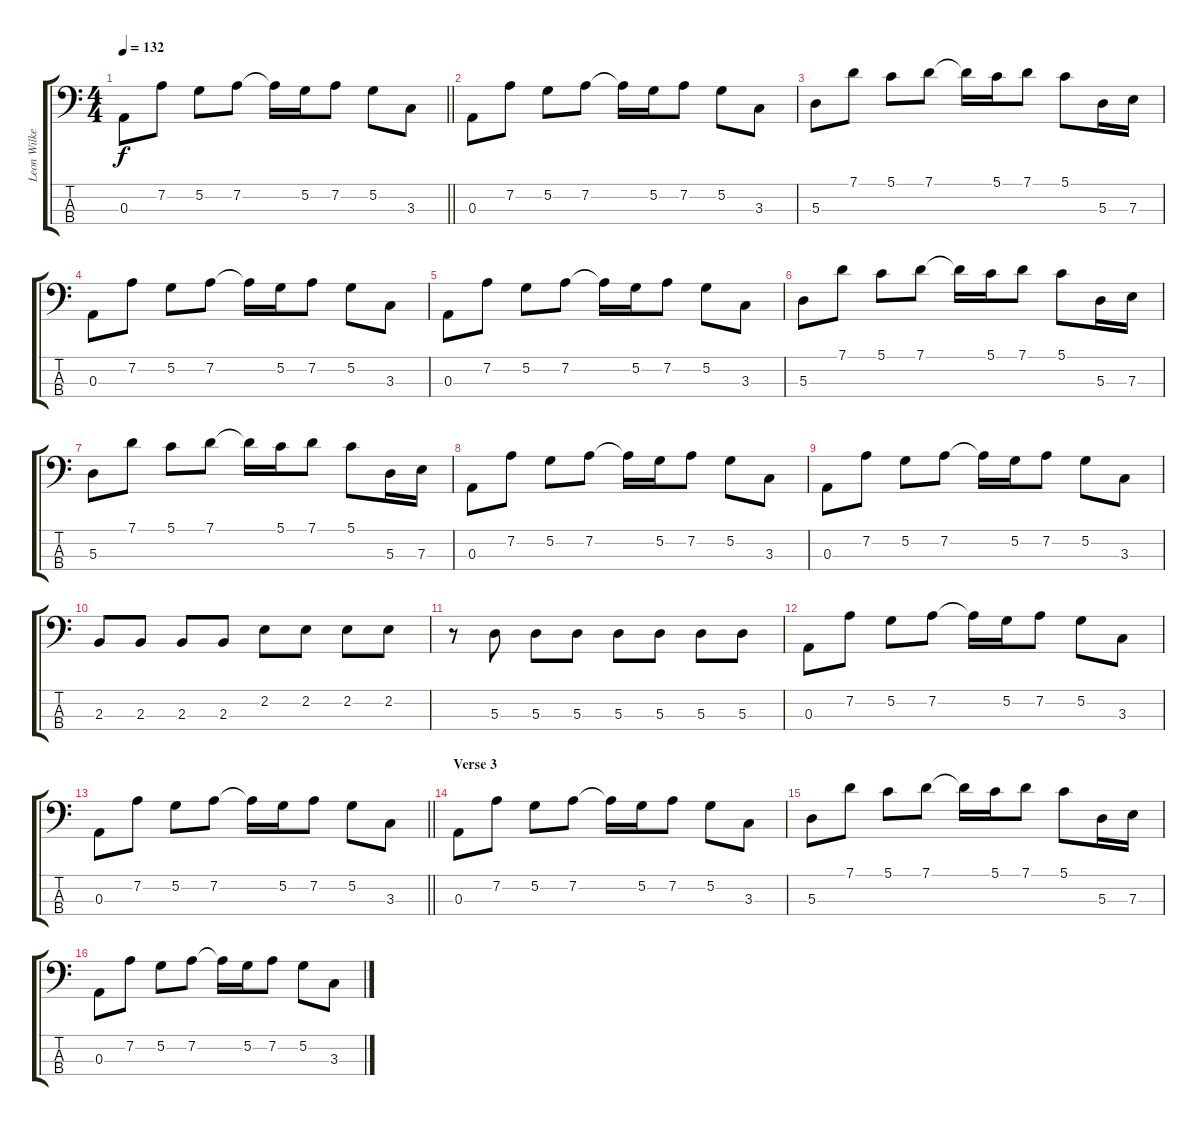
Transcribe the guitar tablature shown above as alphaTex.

\track ("Leon Wilkeson" "Leon Wilke") {instrument electricbasspick}
\staff {score tabs}
\tuning (G2 D2 A1 E1) {hide}
\ts (4 4)
\tempo 132
\clef f4
\barLineRight lightlight
\ks c
0.3.8{dy f} 7.2.8 5.2.8 7.2.8 7.2{t}.16 5.2.16 7.2.8 5.2.8 3.3.8 |
0.3.8 7.2.8 5.2.8 7.2.8 7.2{t}.16 5.2.16 7.2.8 5.2.8 3.3.8 |
5.3.8 7.1.8 5.1.8 7.1.8 7.1{t}.16 5.1.16 7.1.8 5.1.8 5.3.16 7.3.16 |
0.3.8 7.2.8 5.2.8 7.2.8 7.2{t}.16 5.2.16 7.2.8 5.2.8 3.3.8 |
0.3.8 7.2.8 5.2.8 7.2.8 7.2{t}.16 5.2.16 7.2.8 5.2.8 3.3.8 |
5.3.8 7.1.8 5.1.8 7.1.8 7.1{t}.16 5.1.16 7.1.8 5.1.8 5.3.16 7.3.16 |
5.3.8 7.1.8 5.1.8 7.1.8 7.1{t}.16 5.1.16 7.1.8 5.1.8 5.3.16 7.3.16 |
0.3.8 7.2.8 5.2.8 7.2.8 7.2{t}.16 5.2.16 7.2.8 5.2.8 3.3.8 |
0.3.8 7.2.8 5.2.8 7.2.8 7.2{t}.16 5.2.16 7.2.8 5.2.8 3.3.8 |
2.3.8 2.3.8 2.3.8 2.3.8 2.2.8 2.2.8 2.2.8 2.2.8 |
r.8 5.3.8 5.3.8 5.3.8 5.3.8 5.3.8 5.3.8 5.3.8 |
0.3.8 7.2.8 5.2.8 7.2.8 7.2{t}.16 5.2.16 7.2.8 5.2.8 3.3.8 |
\barLineRight lightlight
0.3.8 7.2.8 5.2.8 7.2.8 7.2{t}.16 5.2.16 7.2.8 5.2.8 3.3.8 |
\section ("" "Verse 3")
0.3.8 7.2.8 5.2.8 7.2.8 7.2{t}.16 5.2.16 7.2.8 5.2.8 3.3.8 |
5.3.8 7.1.8 5.1.8 7.1.8 7.1{t}.16 5.1.16 7.1.8 5.1.8 5.3.16 7.3.16 |
0.3.8 7.2.8 5.2.8 7.2.8 7.2{t}.16 5.2.16 7.2.8 5.2.8 3.3.8
